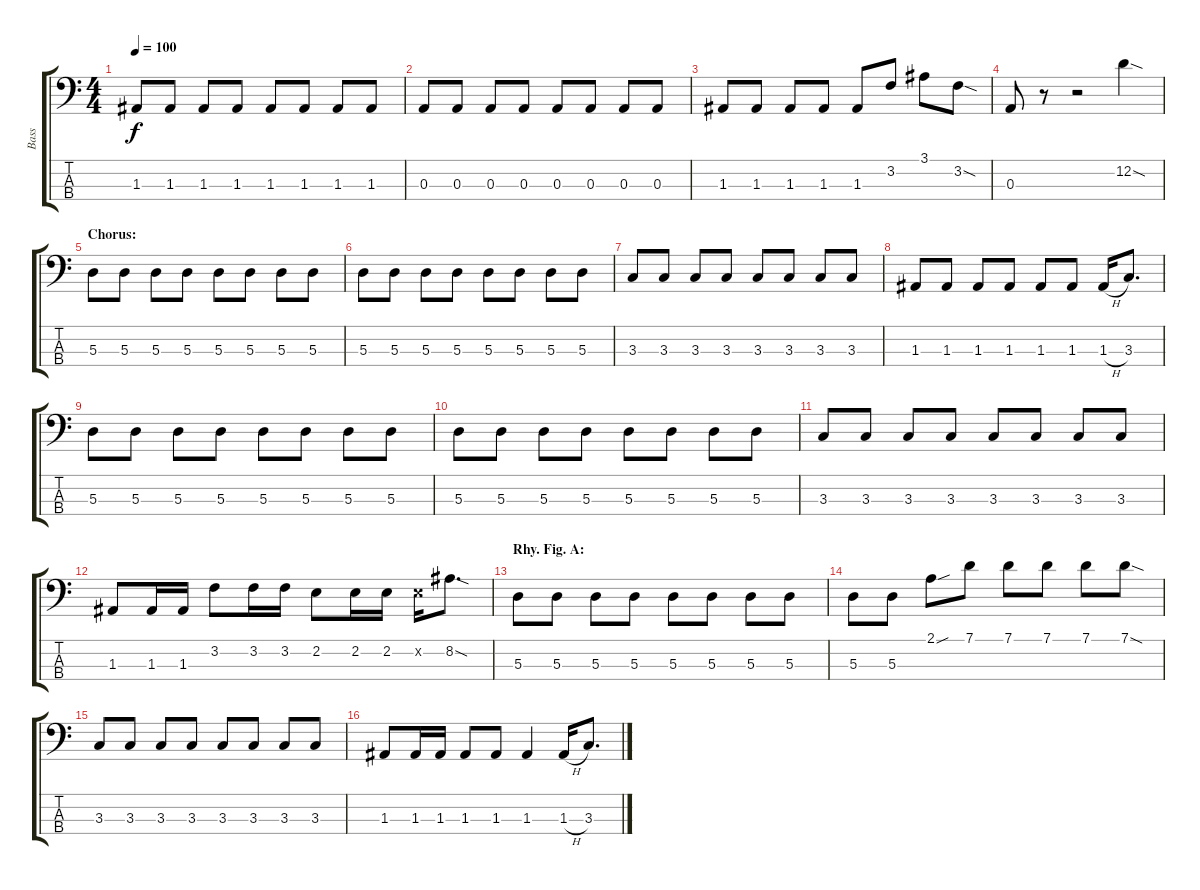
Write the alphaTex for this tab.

\track ("Bass" "Bass") {instrument electricbasspick}
\staff {score tabs}
\tuning (G2 D2 A1 E1) {hide}
\ts (4 4)
\tempo 100
\clef f4
\ks c
1.3.8{dy f} 1.3.8 1.3.8 1.3.8 1.3.8 1.3.8 1.3.8 1.3.8 |
0.3.8 0.3.8 0.3.8 0.3.8 0.3.8 0.3.8 0.3.8 0.3.8 |
1.3.8 1.3.8 1.3.8 1.3.8 1.3.8 3.2.8 3.1.8 3.2{sod}.8 |
0.3.8 r.8 r.2 12.2{sod}.4 |
\section ("" "Chorus:")
5.3.8 5.3.8 5.3.8 5.3.8 5.3.8 5.3.8 5.3.8 5.3.8 |
5.3.8 5.3.8 5.3.8 5.3.8 5.3.8 5.3.8 5.3.8 5.3.8 |
3.3.8 3.3.8 3.3.8 3.3.8 3.3.8 3.3.8 3.3.8 3.3.8 |
1.3.8 1.3.8 1.3.8 1.3.8 1.3.8 1.3.8 1.3{h}.16 3.3.8{d} |
5.3.8 5.3.8 5.3.8 5.3.8 5.3.8 5.3.8 5.3.8 5.3.8 |
5.3.8 5.3.8 5.3.8 5.3.8 5.3.8 5.3.8 5.3.8 5.3.8 |
3.3.8 3.3.8 3.3.8 3.3.8 3.3.8 3.3.8 3.3.8 3.3.8 |
1.3.8 1.3.16 1.3.16 3.2.8 3.2.16 3.2.16 2.2.8 2.2.16 2.2.16 2.2{x}.16 8.2{sod}.8{d} |
\section ("" "Rhy. Fig. A:")
5.3.8 5.3.8 5.3.8 5.3.8 5.3.8 5.3.8 5.3.8 5.3.8 |
5.3.8 5.3.8 2.1{sou}.8 7.1.8 7.1.8 7.1.8 7.1.8 7.1{sod}.8 |
3.3.8 3.3.8 3.3.8 3.3.8 3.3.8 3.3.8 3.3.8 3.3.8 |
1.3.8 1.3.16 1.3.16 1.3.8 1.3.8 1.3.4 1.3{h}.16 3.3.8{d}
